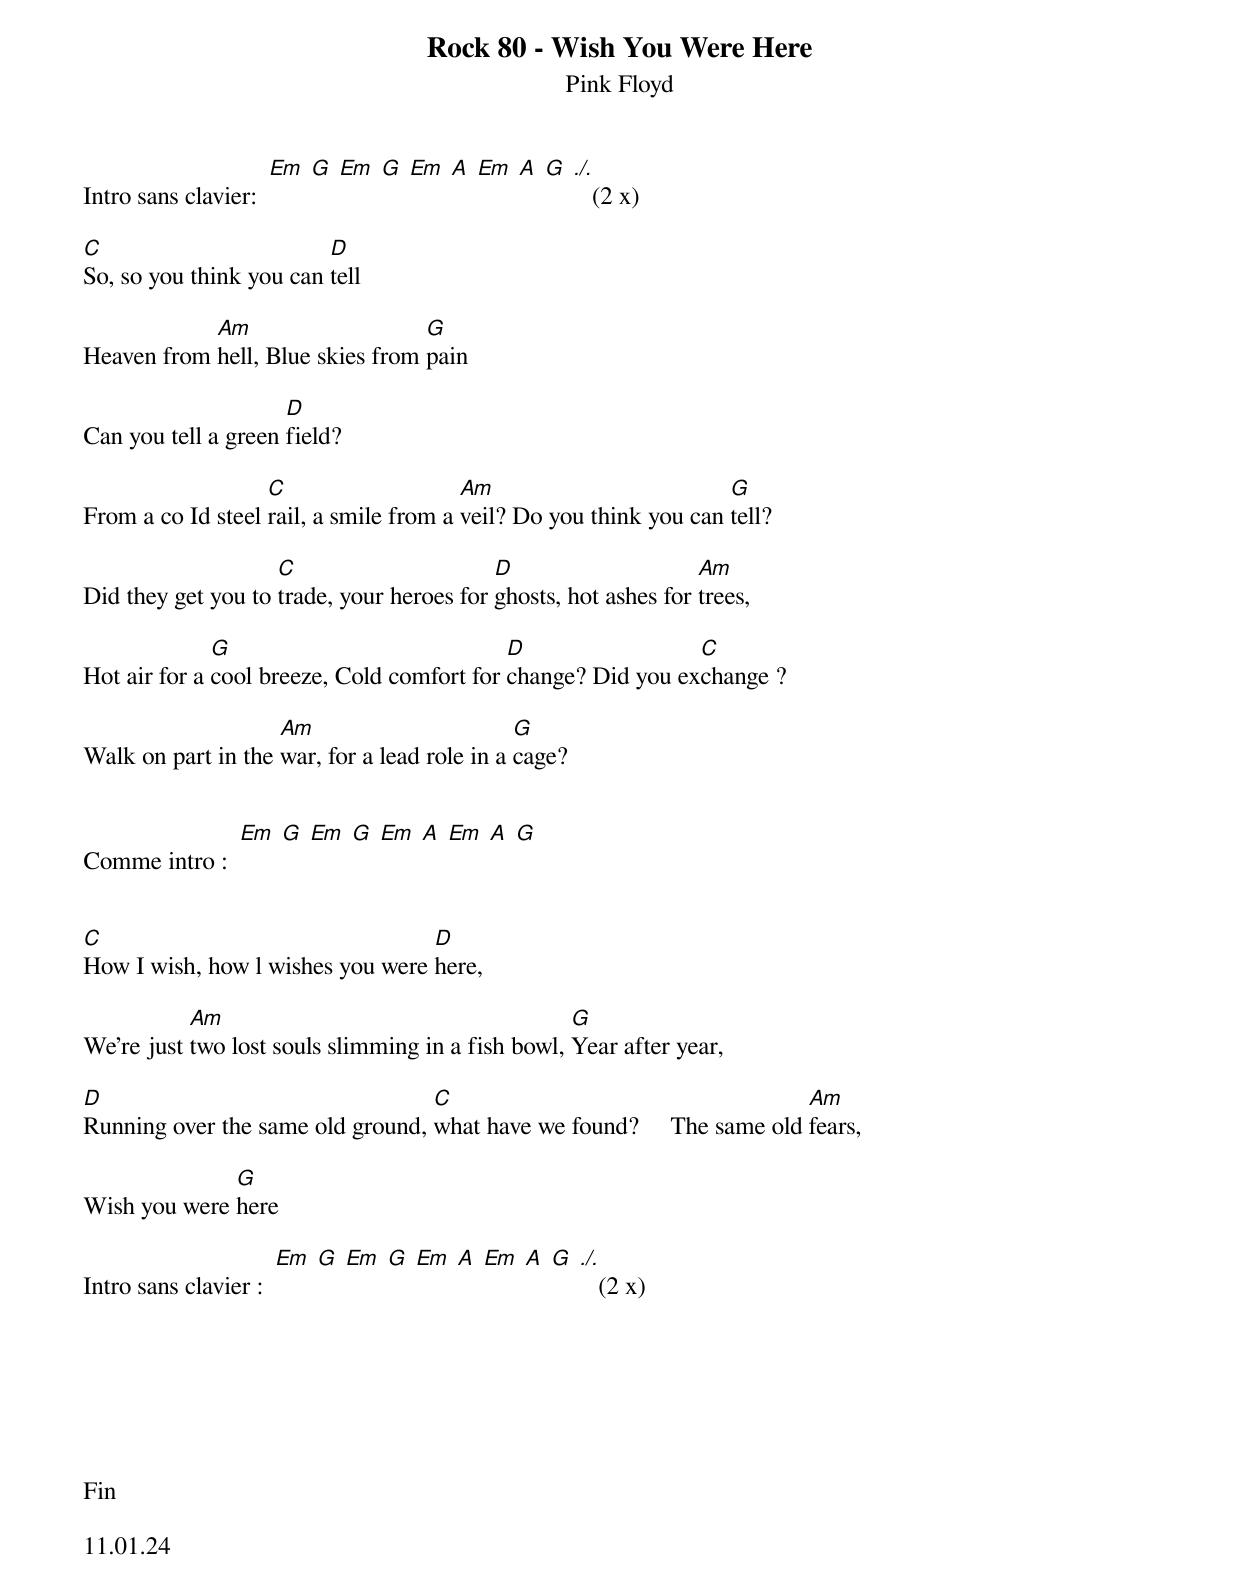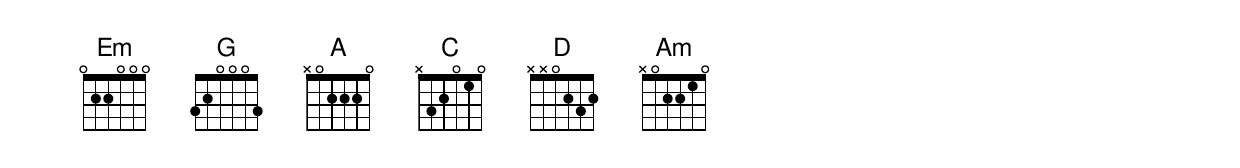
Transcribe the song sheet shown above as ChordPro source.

{title: Rock 80 - Wish You Were Here}
{subtitle: Pink Floyd}
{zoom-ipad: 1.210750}

Intro sans clavier:  ​[Em] [G] [Em] [G] [Em] [A] [Em] [A] [G] [./.]   (2 x)

[C]So, so you think you can [D]tell

Heaven from [Am]hell, Blue skies from [G]pain

Can you tell a green [D]field?

From a co Id steel [C]rail, a smile from a [Am]veil? Do you think you can [G]tell?

Did they get you to [C]trade, your heroes for [D]ghosts, hot ashes for [Am]trees,

Hot air for a [G]cool breeze, Cold comfort for [D]change? Did you ex[C]change ?

Walk on part in the [Am]war, for a lead role in a [G]cage?


Comme intro :  ​[Em] [G] [Em] [G] [Em] [A] [Em] [A] [G]


[C]How I wish, how l wishes you were [D]here,

We're just [Am]two lost souls slimming in a fish bowl, [G]Year after year,

[D]Running over the same old ground, [C]what have we found?     The same old [Am]fears,

Wish you were [G]here

Intro sans clavier :  ​[Em] [G] [Em] [G] [Em] [A] [Em] [A] [G] [./.]   (2 x)







Fin

11.01.24
